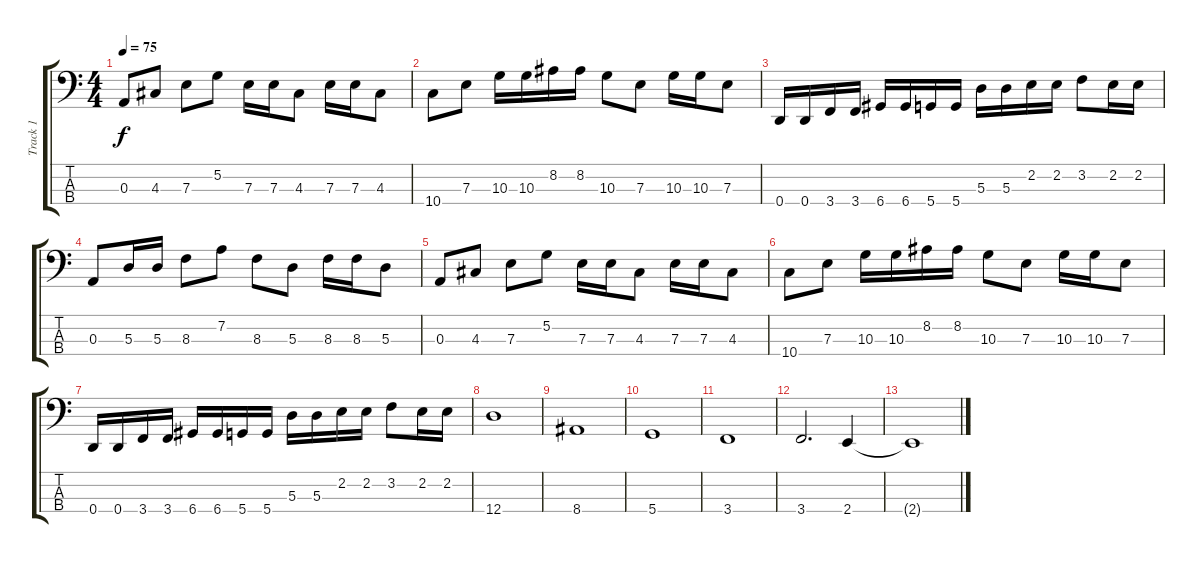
\track ("Track 1" "Track 1") {instrument electricbassfinger}
\staff {score tabs}
\tuning (G2 D2 A1 D1) {hide}
\ts (4 4)
\tempo 75
\clef f4
\ks c
0.3.8{dy f} 4.3.8 7.3.8 5.2.8 7.3.16 7.3.16 4.3.8 7.3.16 7.3.16 4.3.8 |
10.4.8 7.3.8 10.3.16 10.3.16 8.2.16 8.2.16 10.3.8 7.3.8 10.3.16 10.3.16 7.3.8 |
0.4.16 0.4.16 3.4.16 3.4.16 6.4.16 6.4.16 5.4.16 5.4.16 5.3.16 5.3.16 2.2.16 2.2.16 3.2.8 2.2.16 2.2.16 |
0.3.8 5.3.16 5.3.16 8.3.8 7.2.8 8.3.8 5.3.8 8.3.16 8.3.16 5.3.8 |
0.3.8 4.3.8 7.3.8 5.2.8 7.3.16 7.3.16 4.3.8 7.3.16 7.3.16 4.3.8 |
10.4.8 7.3.8 10.3.16 10.3.16 8.2.16 8.2.16 10.3.8 7.3.8 10.3.16 10.3.16 7.3.8 |
0.4.16 0.4.16 3.4.16 3.4.16 6.4.16 6.4.16 5.4.16 5.4.16 5.3.16 5.3.16 2.2.16 2.2.16 3.2.8 2.2.16 2.2.16 |
12.4.1{volume 16} |
8.4.1 |
5.4.1 |
3.4.1 |
3.4.2{d} 2.4.4 |
2.4{t}.1
